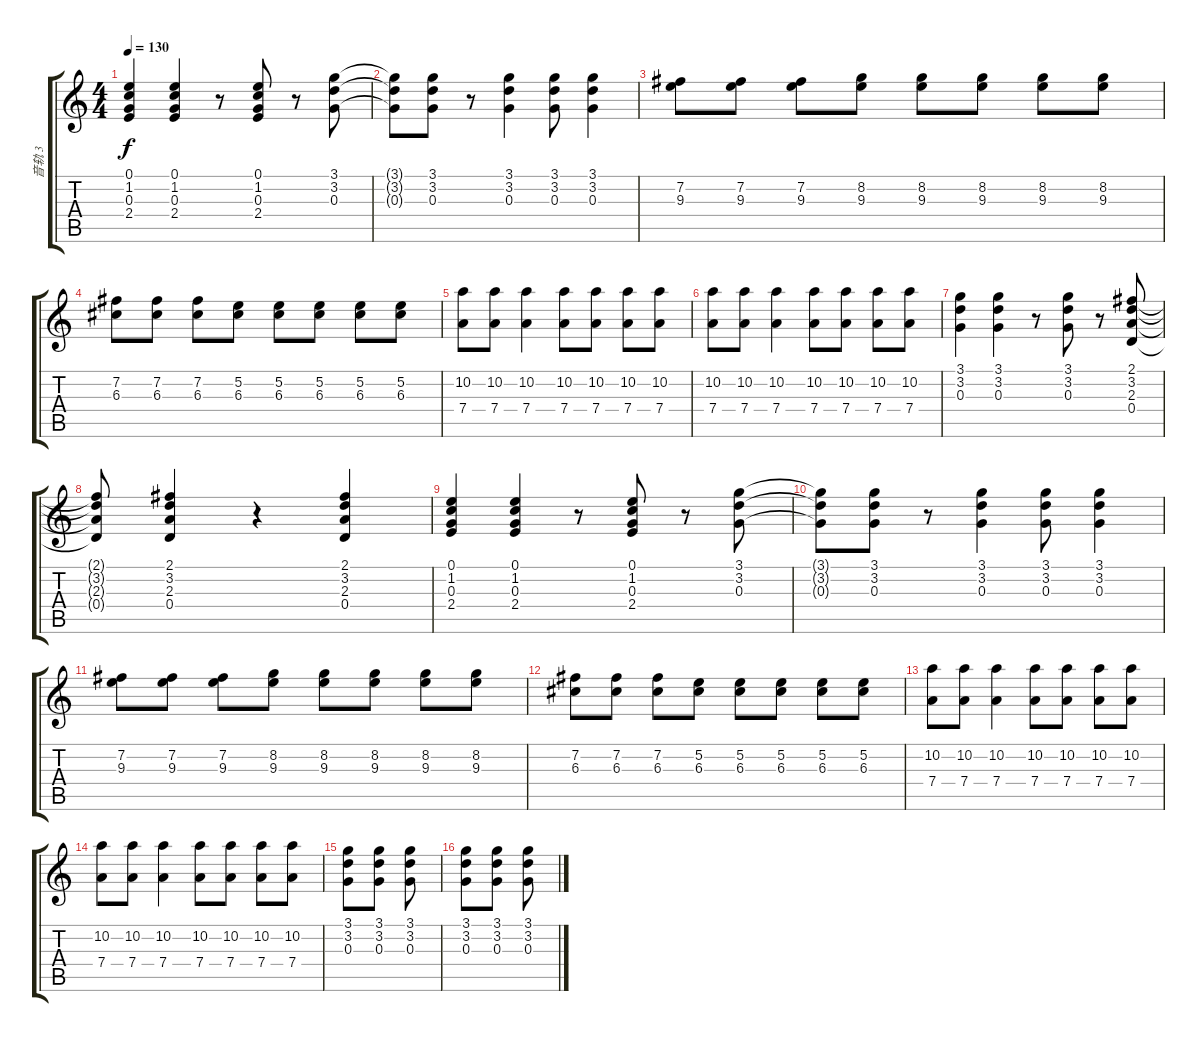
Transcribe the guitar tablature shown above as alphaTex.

\track ("音轨 3" "音轨 3") {instrument overdrivenguitar}
\staff {score tabs}
\tuning (E4 B3 G3 D3 A2 E2) {hide}
\ts (4 4)
\tempo 130
\clef g2
\ks c
(0.1 1.2 0.3 2.4).4{dy f} (0.1 1.2 0.3 2.4).4 r.8 (0.1 1.2 0.3 2.4).8 r.8 (3.1 3.2 0.3).8 |
(3.1{t} 3.2{t} 0.3{t}).8 (3.1 3.2 0.3).8 r.8 (3.1 3.2 0.3).4 (3.1 3.2 0.3).8 (3.1 3.2 0.3).4 |
(7.2 9.3).8 (7.2 9.3).8 (7.2 9.3).8 (8.2 9.3).8 (8.2 9.3).8 (8.2 9.3).8 (8.2 9.3).8 (8.2 9.3).8 |
(7.2 6.3).8 (7.2 6.3).8 (7.2 6.3).8 (5.2 6.3).8 (5.2 6.3).8 (5.2 6.3).8 (5.2 6.3).8 (5.2 6.3).8 |
(10.2 7.4).8 (10.2 7.4).8 (10.2 7.4).4 (10.2 7.4).8 (10.2 7.4).8 (10.2 7.4).8 (10.2 7.4).8 |
(10.2 7.4).8 (10.2 7.4).8 (10.2 7.4).4 (10.2 7.4).8 (10.2 7.4).8 (10.2 7.4).8 (10.2 7.4).8 |
(3.1 3.2 0.3).4 (3.1 3.2 0.3).4 r.8 (3.1 3.2 0.3).8 r.8 (2.1 3.2 2.3 0.4).8 |
(2.1{t} 3.2{t} 2.3{t} 0.4{t}).8 (2.1 3.2 2.3 0.4).4 r.4 (2.1 3.2 2.3 0.4).4 |
(0.1 1.2 0.3 2.4).4 (0.1 1.2 0.3 2.4).4 r.8 (0.1 1.2 0.3 2.4).8 r.8 (3.1 3.2 0.3).8 |
(3.1{t} 3.2{t} 0.3{t}).8 (3.1 3.2 0.3).8 r.8 (3.1 3.2 0.3).4 (3.1 3.2 0.3).8 (3.1 3.2 0.3).4 |
(7.2 9.3).8 (7.2 9.3).8 (7.2 9.3).8 (8.2 9.3).8 (8.2 9.3).8 (8.2 9.3).8 (8.2 9.3).8 (8.2 9.3).8 |
(7.2 6.3).8 (7.2 6.3).8 (7.2 6.3).8 (5.2 6.3).8 (5.2 6.3).8 (5.2 6.3).8 (5.2 6.3).8 (5.2 6.3).8 |
(10.2 7.4).8 (10.2 7.4).8 (10.2 7.4).4 (10.2 7.4).8 (10.2 7.4).8 (10.2 7.4).8 (10.2 7.4).8 |
(10.2 7.4).8 (10.2 7.4).8 (10.2 7.4).4 (10.2 7.4).8 (10.2 7.4).8 (10.2 7.4).8 (10.2 7.4).8 |
(3.1 3.2 0.3).8 (3.1 3.2 0.3).8 (3.1 3.2 0.3).8 |
(3.1 3.2 0.3).8 (3.1 3.2 0.3).8 (3.1 3.2 0.3).8
